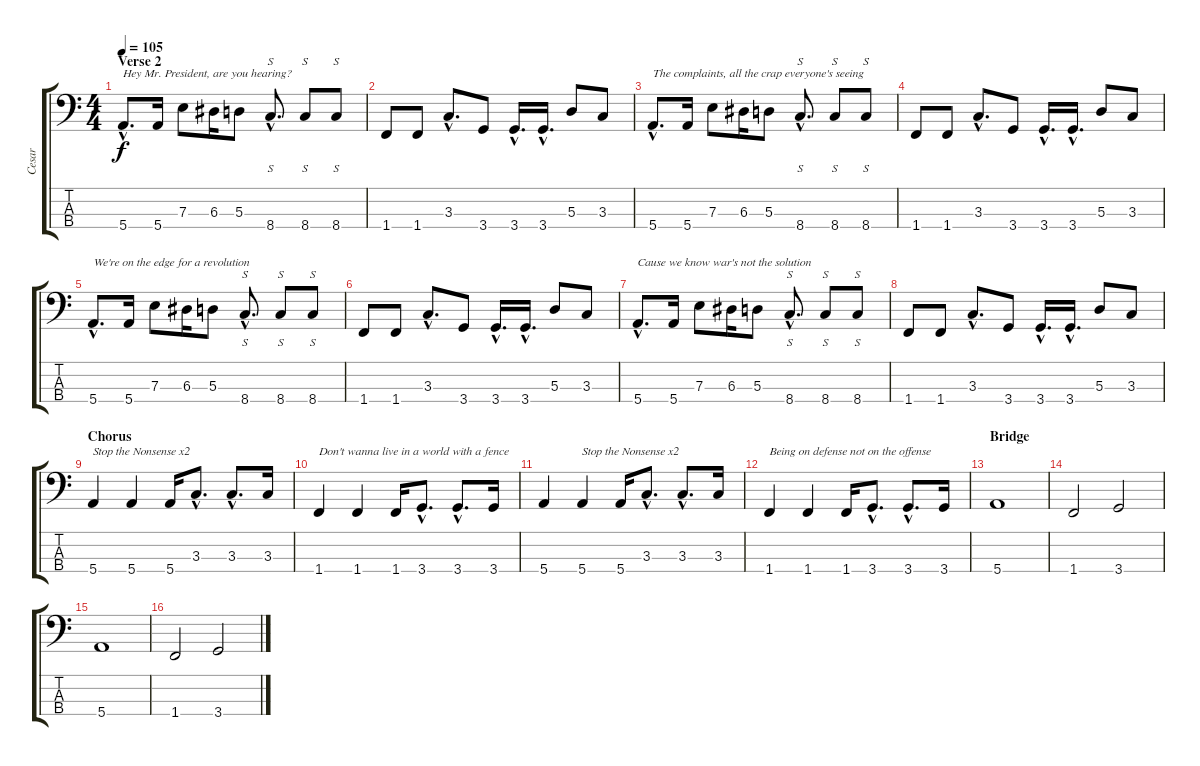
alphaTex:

\track ("Cesar" "Cesar") {instrument slapbass1}
\staff {score tabs}
\tuning (G2 D2 A1 E1) {hide}
\ts (4 4)
\section ("" "Verse 2")
\tempo 105
\clef f4
\ks c
5.4{hac}.8{d txt "Hey Mr. President, are you hearing?" dy f volume 13 instrument slapbass1} 5.4.16 7.3.8 6.3.16 5.3.8 8.4{hac}.8{s d} 8.4.8{s} 8.4.8{s} |
1.4.8 1.4.8 3.3{hac}.8{d} 3.4.8 3.4{hac}.16{d} 3.4{hac}.16{d} 5.3.8 3.3.8 |
5.4{hac}.8{d txt "The complaints, all the crap everyone's seeing"} 5.4.16 7.3.8 6.3.16 5.3.8 8.4{hac}.8{s d} 8.4.8{s} 8.4.8{s} |
1.4.8 1.4.8 3.3{hac}.8{d} 3.4.8 3.4{hac}.16{d} 3.4{hac}.16{d} 5.3.8 3.3.8 |
5.4{hac}.8{d txt "We're on the edge for a revolution"} 5.4.16 7.3.8 6.3.16 5.3.8 8.4{hac}.8{s d} 8.4.8{s} 8.4.8{s} |
1.4.8 1.4.8 3.3{hac}.8{d} 3.4.8 3.4{hac}.16{d} 3.4{hac}.16{d} 5.3.8 3.3.8 |
5.4{hac}.8{d txt "Cause we know war's not the solution"} 5.4.16 7.3.8 6.3.16 5.3.8 8.4{hac}.8{s d} 8.4.8{s} 8.4.8{s} |
1.4.8 1.4.8 3.3{hac}.8{d} 3.4.8 3.4{hac}.16{d} 3.4{hac}.16{d} 5.3.8 3.3.8 |
\section ("" "Chorus")
5.4.4{txt "Stop the Nonsense x2" volume 10 instrument slapbass1} 5.4.4 5.4.16 3.3{hac}.8{d} 3.3{hac}.8{d} 3.3.16 |
1.4.4{txt "Don't wanna live in a world with a fence"} 1.4.4 1.4.16 3.4{hac}.8{d} 3.4{hac}.8{d} 3.4.16 |
5.4.4 5.4.4{txt "Stop the Nonsense x2"} 5.4.16 3.3{hac}.8{d} 3.3{hac}.8{d} 3.3.16 |
1.4.4{txt "Being on defense not on the offense"} 1.4.4 1.4.16 3.4{hac}.8{d} 3.4{hac}.8{d} 3.4.16 |
\section ("" "Bridge")
5.4.1 |
1.4.2 3.4.2 |
5.4.1 |
1.4.2 3.4.2
